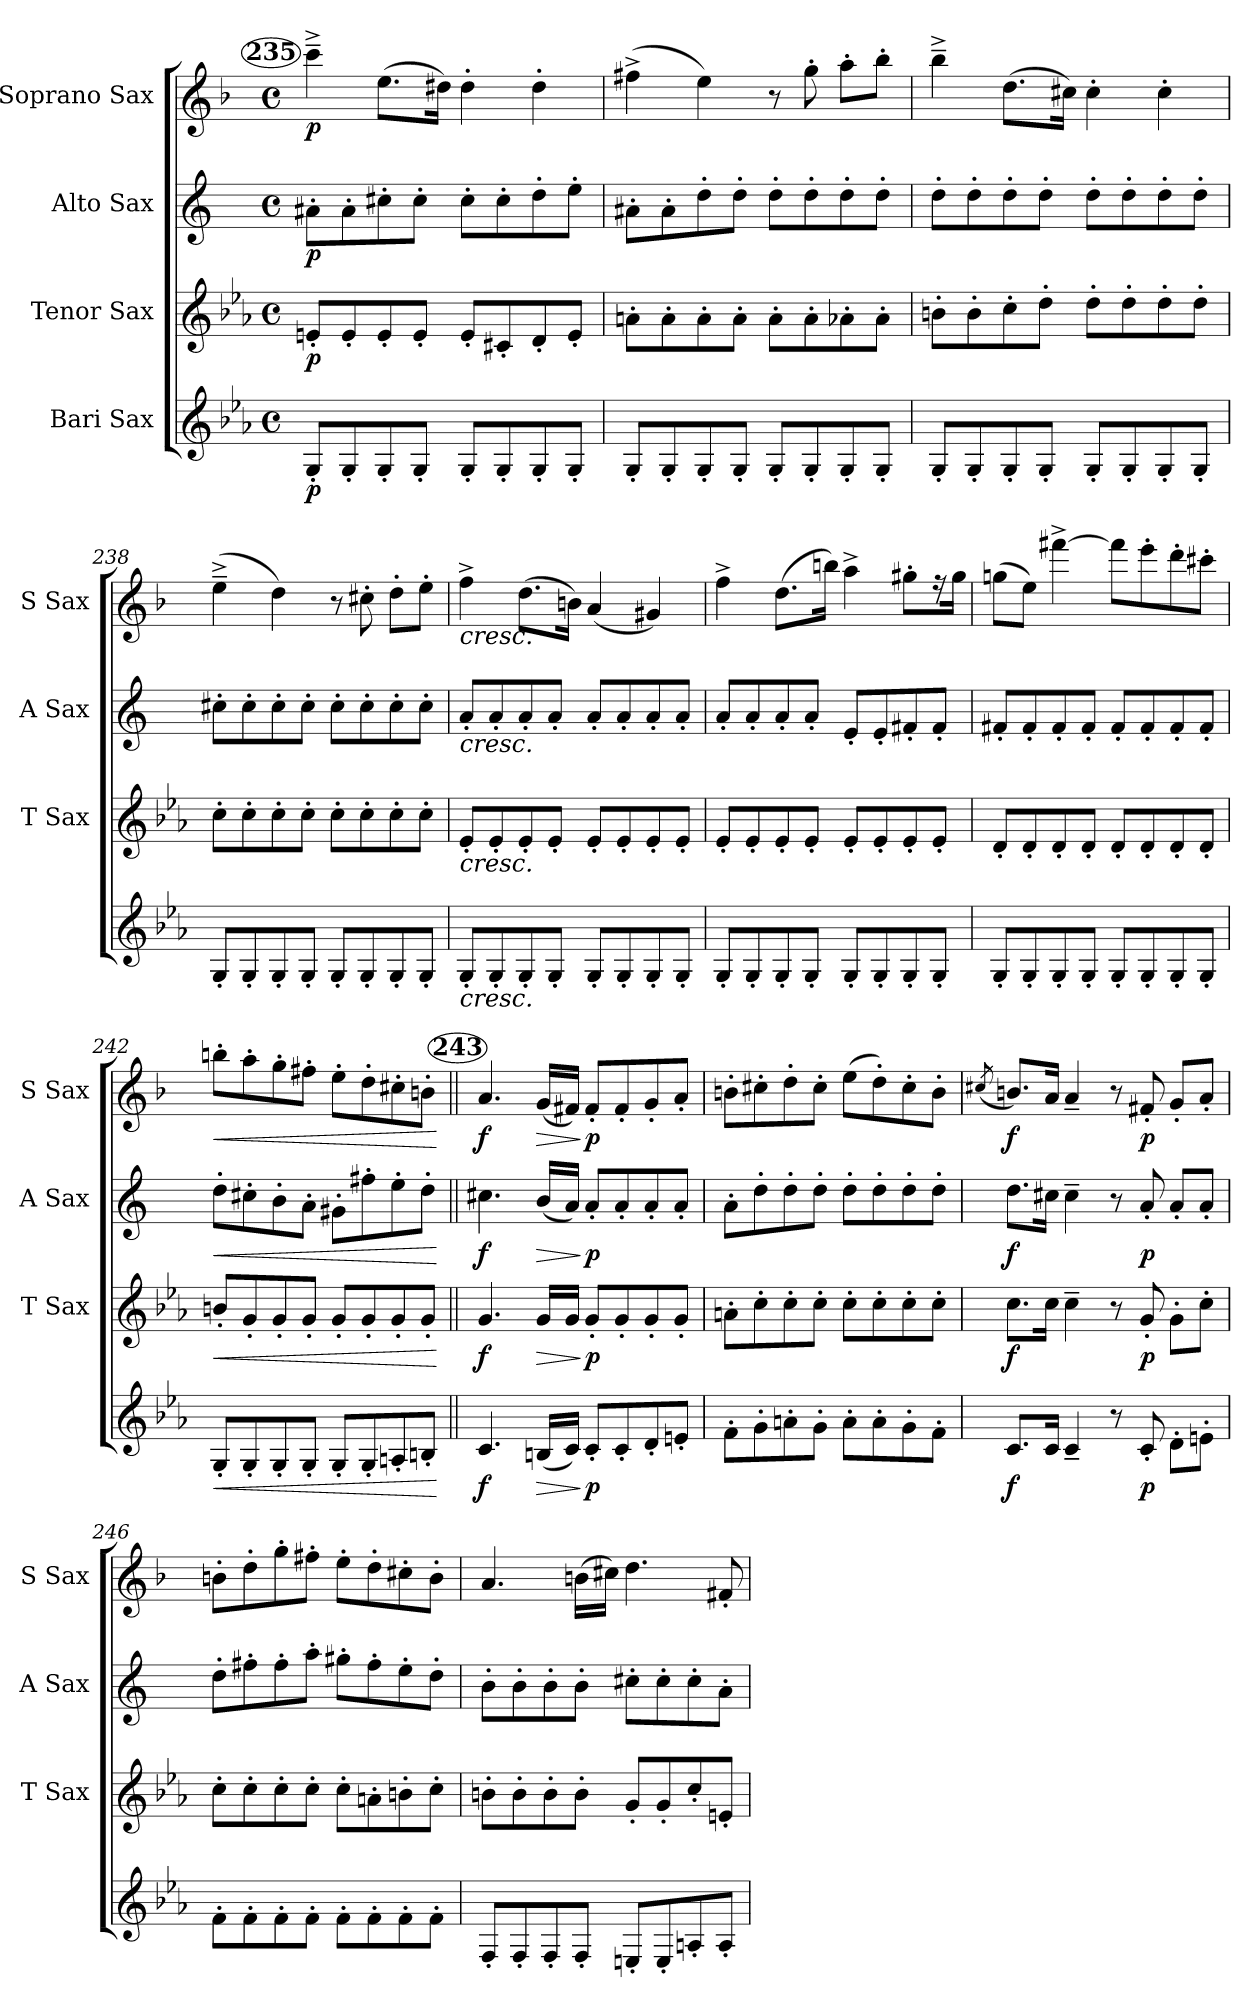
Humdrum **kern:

**kern	**dynam	**kern	**dynam	**kern	**dynam	**kern	**dynam
*part4	*part4	*part3	*part3	*part2	*part2	*part1	*part1
*staff4	*staff4	*staff3	*staff3	*staff2	*staff2	*staff1	*staff1
*I"Bari Sax	*	*I"Tenor Sax	*	*I"Alto Sax	*	*I"Soprano Sax	*
*	*	*I'T Sax	*	*I'A Sax	*	*I'S Sax	*
!!LO:PB:g=z
*clefG2	*	*clefG2	*	*clefG2	*	*clefG2	*
*ITrd12c21	*	*ITrd8c14	*	*ITrd5c9	*	*ITrd1c2	*
*k[b-e-a-]	*	*k[b-e-a-]	*	*k[b-e-a-]	*	*k[b-e-a-]	*
*E-:	*	*E-:	*	*E-:	*	*E-:	*
*M4/4	*	*M4/4	*	*M4/4	*	*M4/4	*
*met(c)	*	*met(c)	*	*met(c)	*	*met(c)	*
!!LO:REH:place=s1:a:B:enc=circle:fs=10:t=235
=235	=235	=235	=235	=235	=235	=235	=235
!	!LO:DY:b	!	!LO:DY:b	!	!LO:DY:b	!	!LO:DY:b
8GG'</L	p	8En'</L	p	8c#X'>\L	p	4bb-^>~>\	p
8GG'</	.	8E'</	.	8c#'>\	.	.	.
8GG'</	.	8E'</	.	8en'>\	.	(>8.dd\L	.
8GG'</J	.	8E'</J	.	8e'>\J	.	.	.
.	.	.	.	.	.	16cc#X\Jk)	.
8GG'</L	.	8E'</L	.	8e'>\L	.	4cc#'>\	.
8GG'</	.	8C#X'</	.	8e'>\	.	.	.
8GG'</	.	8D'</	.	8f'>\	.	4cc#'>\	.
8GG'</J	.	8E'</J	.	8g'>\J	.	.	.
=236	=236	=236	=236	=236	=236	=236	=236
8GG'</L	.	8An'>\L	.	8c#X'>\L	.	(>4een^>\	.
8GG'</	.	8A'>\	.	8c#'>\	.	.	.
8GG'</	.	8A'>\	.	8f'>\	.	4dd\)	.
8GG'</J	.	8A'>\J	.	8f'>\J	.	.	.
8GG'</L	.	8A'>\L	.	8f'>\L	.	8r	.
8GG'</	.	8A'>\	.	8f'>\	.	8ff'>\	.
8GG'</	.	8A-X'>\	.	8f'>\	.	8gg'>\L	.
8GG'</J	.	8A-'>\J	.	8f'>\J	.	8aa-'>\J	.
=237	=237	=237	=237	=237	=237	=237	=237
8GG'</L	.	8Bn'>\L	.	8f'>\L	.	4aa-^>~>\	.
8GG'</	.	8B'>\	.	8f'>\	.	.	.
8GG'</	.	8c'>\	.	8f'>\	.	(>8.cc\L	.
8GG'</J	.	8d'>\J	.	8f'>\J	.	.	.
.	.	.	.	.	.	16bn\Jk)	.
8GG'</L	.	8d'>\L	.	8f'>\L	.	4b'>\	.
8GG'</	.	8d'>\	.	8f'>\	.	.	.
8GG'</	.	8d'>\	.	8f'>\	.	4b'>\	.
8GG'</J	.	8d'>\J	.	8f'>\J	.	.	.
=238	=238	=238	=238	=238	=238	=238	=238
8GG'</L	.	8c'>\L	.	8en'>\L	.	(>4dd^>~>\	.
8GG'</	.	8c'>\	.	8e'>\	.	.	.
8GG'</	.	8c'>\	.	8e'>\	.	4cc\)	.
8GG'</J	.	8c'>\J	.	8e'>\J	.	.	.
8GG'</L	.	8c'>\L	.	8e'>\L	.	8r	.
8GG'</	.	8c'>\	.	8e'>\	.	8bn'>\	.
8GG'</	.	8c'>\	.	8e'>\	.	8cc'>\L	.
8GG'</J	.	8c'>\J	.	8e'>\J	.	8dd'>\J	.
=239	=239	=239	=239	=239	=239	=239	=239
!	!	!	!	!	!	!LO:TX:b:i:t=cresc.	!
!	!	!	!	!LO:TX:b:i:t=cresc.	!	!	!
!	!	!LO:TX:b:i:t=cresc.	!	!	!	!	!
!LO:TX:b:i:t=cresc.	!	!	!	!	!	!	!
8GG'</L	.	8E-'</L	.	8c'</L	.	4ee-^>\	.
8GG'</	.	8E-'</	.	8c'</	.	.	.
8GG'</	.	8E-'</	.	8c'</	.	(>8.cc\L	.
8GG'</J	.	8E-'</J	.	8c'</J	.	.	.
.	.	.	.	.	.	16an\Jk)	.
8GG'</L	.	8E-'</L	.	8c'</L	.	(<4g/	.
8GG'</	.	8E-'</	.	8c'</	.	.	.
8GG'</	.	8E-'</	.	8c'</	.	4f#X/)	.
8GG'</J	.	8E-'</J	.	8c'</J	.	.	.
=240	=240	=240	=240	=240	=240	=240	=240
8GG'</L	.	8E-'</L	.	8c'</L	.	4ee-^>\	.
8GG'</	.	8E-'</	.	8c'</	.	.	.
8GG'</	.	8E-'</	.	8c'</	.	(>8.cc\L	.
8GG'</J	.	8E-'</J	.	8c'</J	.	.	.
.	.	.	.	.	.	16aan\Jk)	.
8GG'</L	.	8E-'</L	.	8G'</L	.	4gg^>\	.
8GG'</	.	8E-'</	.	8G'</	.	.	.
8GG'</	.	8E-'</	.	8An'</	.	8ff#X'>\L	.
8GG'</J	.	8E-'</J	.	8A'</J	.	16r	.
.	.	.	.	.	.	16ff#\Jk	.
!!LO:LB:g=z
=241	=241	=241	=241	=241	=241	=241	=241
8GG'</L	.	8D'</L	.	8An'</L	.	(>8ffn\L	.
8GG'</	.	8D'</	.	8A'</	.	8dd\J)	.
8GG'</	.	8D'</	.	8A'</	.	[4eeen^>\	.
8GG'</J	.	8D'</J	.	8A'</J	.	.	.
8GG'</L	.	8D'</L	.	8A'</L	.	8eee\L]	.
8GG'</	.	8D'</	.	8A'</	.	8ddd'>\	.
8GG'</	.	8D'</	.	8A'</	.	8ccc'>\	.
8GG'</J	.	8D'</J	.	8A'</J	.	8bbn'>\J	.
=242	=242	=242	=242	=242	=242	=242	=242
!	!LO:HP:b	!	!LO:HP:b	!	!LO:HP:b	!	!LO:HP:b
8GG'</L	<	8Bn'</L	<	8f'>\L	<	8aan'>\L	<
8GG'</	.	8G'</	.	8en'>\	.	8gg'>\	.
8GG'</	.	8G'</	.	8d'>\	.	8ff'>\	.
8GG'</J	.	8G'</J	.	8c'>\J	.	8een'>\J	.
8GG'</L	.	8G'</L	.	8Bn'>\L	.	8dd'>\L	.
8GG'</	.	8G'</	.	8an'>\	.	8cc'>\	.
8AAn'</	.	8G'</	.	8g'>\	.	8bn'>\	.
8BBn'</J	.	8G'</J	.	8f'>\J	.	8an'>\J	.
.	[	.	[	.	[	.	[
!!LO:REH:place=s1:a:B:enc=circle:fs=10:t=243
=243||	=243||	=243||	=243||	=243||	=243||	=243||	=243||
!	!LO:DY:b	!	!LO:DY:b	!	!LO:DY:b	!	!LO:DY:b
4.C/	f	4.G/	f	4.en\	f	4.g/	f
!	!LO:HP:b	!	!LO:HP:b	!	!LO:HP:b	!	!LO:HP:b
(<16BBn/LL	>	16G/LL	>	(<16d/LL	>	(<16f/LL	>
16C/JJ)	.	16G/JJ	.	16c/JJ)	.	16en/JJ)	.
!	!LO:DY:n=1:b	!	!LO:DY:n=1:b	!	!LO:DY:n=1:b	!	!LO:DY:n=1:b
8C'</L	] p	8G'</L	] p	8c'</L	] p	8e'</L	] p
8C'</	.	8G'</	.	8c'</	.	8e'</	.
8D'</	.	8G'</	.	8c'</	.	8f'</	.
8En'</J	.	8G'</J	.	8c'</J	.	8g'</J	.
=244	=244	=244	=244	=244	=244	=244	=244
8F'>\L	.	8An'>\L	.	8c'>\L	.	8an'>\L	.
8G'>\	.	8c'>\	.	8f'>\	.	8bn'>\	.
8An'>\	.	8c'>\	.	8f'>\	.	8cc'>\	.
8G'>\J	.	8c'>\J	.	8f'>\J	.	8b'>\J	.
8A'>\L	.	8c'>\L	.	8f'>\L	.	(>8dd\L	.
8A'>\	.	8c'>\	.	8f'>\	.	8cc'>\)	.
8G'>\	.	8c'>\	.	8f'>\	.	8b'>\	.
8F'>\J	.	8c'>\J	.	8f'>\J	.	8a'>\J	.
=245	=245	=245	=245	=245	=245	=245	=245
.	.	.	.	.	.	(<8qbn/	.
!	!LO:DY:b	!	!LO:DY:b	!	!LO:DY:b	!	!LO:DY:b
8.C/L	f	8.c\L	f	8.f\L	f	8.an/L)	f
16C/Jk	.	16c\Jk	.	16en\Jk	.	16g/Jk	.
4C~</	.	4c~>\	.	4e~>\	.	4g~</	.
8r	.	8r	.	8r	.	8r	.
!	!LO:DY:b	!	!LO:DY:b	!	!LO:DY:b	!	!LO:DY:b
8C'</	p	8G'</	p	8c'</	p	8en'</	p
8D'>\L	.	8G'>\L	.	8c'</L	.	8f'</L	.
8En'>\J	.	8c'>\J	.	8c'</J	.	8g'</J	.
=246	=246	=246	=246	=246	=246	=246	=246
8F'>\L	.	8c'>\L	.	8f'>\L	.	8an'>\L	.
8F'>\	.	8c'>\	.	8an'>\	.	8cc'>\	.
8F'>\	.	8c'>\	.	8a'>\	.	8ff'>\	.
8F'>\J	.	8c'>\J	.	8cc'>\J	.	8een'>\J	.
8F'>\L	.	8c'>\L	.	8bn'>\L	.	8dd'>\L	.
8F'>\	.	8An'>\	.	8a'>\	.	8cc'>\	.
8F'>\	.	8Bn'>\	.	8g'>\	.	8bn'>\	.
8F'>\J	.	8c'>\J	.	8f'>\J	.	8a'>\J	.
!!LO:PB:g=z
=247	=247	=247	=247	=247	=247	=247	=247
8FF'</L	.	8Bn'>\L	.	8d'>\L	.	4.g/	.
8FF'</	.	8B'>\	.	8d'>\	.	.	.
8FF'</	.	8B'>\	.	8d'>\	.	.	.
8FF'</J	.	8B'>\J	.	8d'>\J	.	(>16an\LL	.
.	.	.	.	.	.	16bn\JJ)	.
8EEn'</L	.	8G'</L	.	8en'>\L	.	4.cc\	.
8EE'</	.	8G'</	.	8e'>\	.	.	.
8AAn'</	.	8c'</	.	8e'>\	.	.	.
8AA'</J	.	8En'</J	.	8c'>\J	.	8en'</	.
=	=	=	=	=	=	=	=
*-	*-	*-	*-	*-	*-	*-	*-
